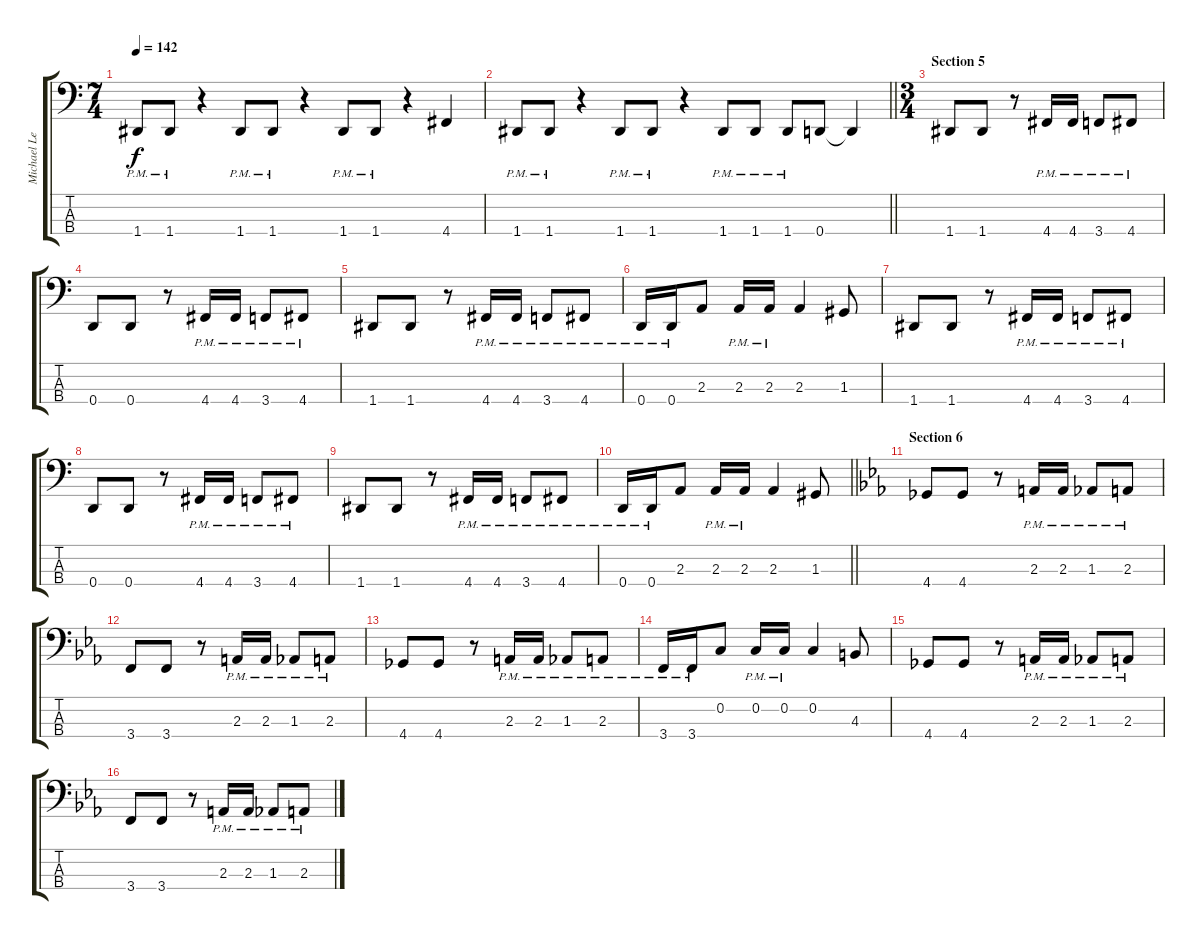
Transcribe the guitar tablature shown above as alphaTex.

\track ("Michael Lepond (bass)" "Michael Le") {instrument electricbassfinger}
\staff {score tabs}
\tuning (F2 C2 G1 D1) {hide}
\ts (7 4)
\tempo 142
\clef f4
\ks c
1.4{pm}.8{dy f} 1.4{pm}.8 r.4 1.4{pm}.8 1.4{pm}.8 r.4 1.4{pm}.8 1.4{pm}.8 r.4 4.4.4 |
\barLineRight lightlight
1.4{pm}.8 1.4{pm}.8 r.4 1.4{pm}.8 1.4{pm}.8 r.4 1.4{pm}.8 1.4{pm}.8 1.4{pm}.8 0.4.8 0.4{t}.4 |
\ts (3 4)
\section ("" "Section 5")
1.4.8 1.4.8 r.8 4.4{pm}.16 4.4{pm}.16 3.4{pm}.8 4.4{pm}.8 |
0.4.8 0.4.8 r.8 4.4{pm}.16 4.4{pm}.16 3.4{pm}.8 4.4{pm}.8 |
1.4.8 1.4.8 r.8 4.4{pm}.16 4.4{pm}.16 3.4{pm}.8 4.4{pm}.8 |
0.4{pm}.16 0.4{pm}.16 2.3.8 2.3{pm}.16 2.3{pm}.16 2.3.4 1.3.8 |
1.4.8 1.4.8 r.8 4.4{pm}.16 4.4{pm}.16 3.4{pm}.8 4.4{pm}.8 |
0.4.8 0.4.8 r.8 4.4{pm}.16 4.4{pm}.16 3.4{pm}.8 4.4{pm}.8 |
1.4.8 1.4.8 r.8 4.4{pm}.16 4.4{pm}.16 3.4{pm}.8 4.4{pm}.8 |
\barLineRight lightlight
0.4{pm}.16 0.4{pm}.16 2.3.8 2.3{pm}.16 2.3{pm}.16 2.3.4 1.3.8 |
\section ("" "Section 6")
\ks cminor
4.4.8 4.4.8 r.8 2.3{pm}.16 2.3{pm}.16 1.3{pm}.8 2.3{pm}.8 |
3.4.8 3.4.8 r.8 2.3{pm}.16 2.3{pm}.16 1.3{pm}.8 2.3{pm}.8 |
4.4.8 4.4.8 r.8 2.3{pm}.16 2.3{pm}.16 1.3{pm}.8 2.3{pm}.8 |
3.4{pm}.16 3.4{pm}.16 0.2.8 0.2{pm}.16 0.2{pm}.16 0.2.4 4.3.8 |
4.4.8 4.4.8 r.8 2.3{pm}.16 2.3{pm}.16 1.3{pm}.8 2.3{pm}.8 |
3.4.8 3.4.8 r.8 2.3{pm}.16 2.3{pm}.16 1.3{pm}.8 2.3{pm}.8
